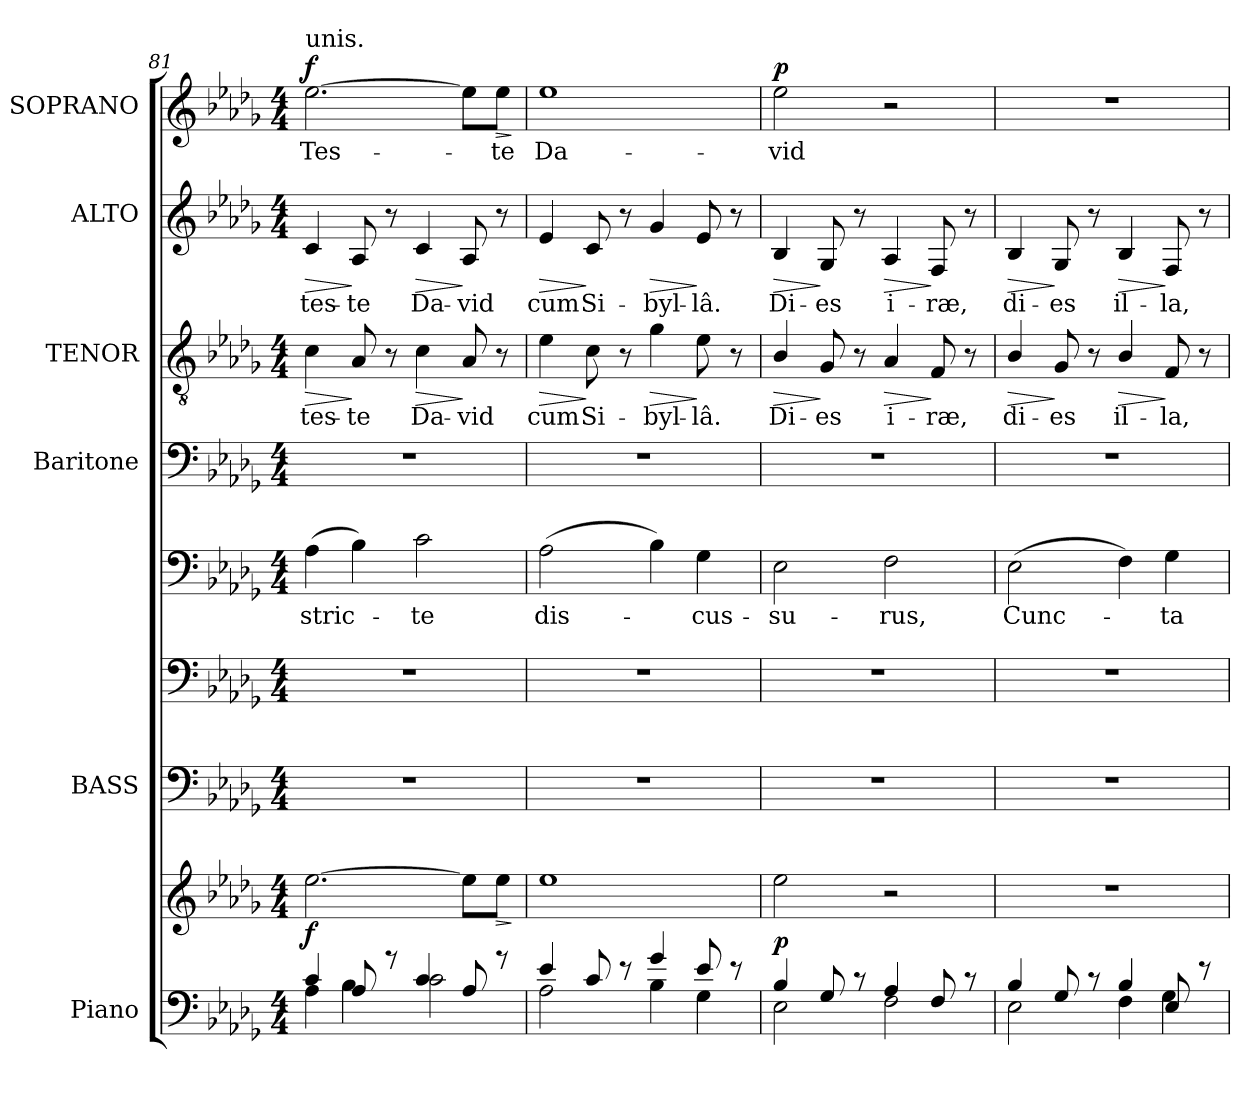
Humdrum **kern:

**kern	**kern	**dynam	**kern	**kern	**kern	**text	**kern	**kern	**text	**dynam	**kern	**text	**dynam	**kern	**text	**dynam
*part6	*part6	*part6	*part5	*part5	*part5	*part5	*part4	*part3	*part3	*part3	*part2	*part2	*part2	*part1	*part1	*part1
*staff9	*staff8	*staff8/9	*staff7	*staff6	*staff5	*staff5	*staff4	*staff3	*staff3	*staff3	*staff2	*staff2	*staff2	*staff1	*staff1	*staff1
*I"Piano	*	*	*I"BASS	*	*	*	*I"Baritone	*I"TENOR	*	*	*I"ALTO	*	*	*I"SOPRANO	*	*
*I'Pno.	*	*	*I'B.	*	*	*	*I'Bar.	*I'T.	*	*	*I'A.	*	*	*I'S.	*	*
!!LO:LB:g=z
*clefF4	*clefG2	*	*clefF4	*clefF4	*clefF4	*	*clefF4	*clefGv2	*	*	*clefG2	*	*	*clefG2	*	*
*	*	*	*	*	*	*	*	*ITrd7c12	*	*	*	*	*	*	*	*
*k[b-e-a-d-g-]	*k[b-e-a-d-g-]	*	*k[b-e-a-d-g-]	*k[b-e-a-d-g-]	*k[b-e-a-d-g-]	*	*k[b-e-a-d-g-]	*k[b-e-a-d-g-]	*	*	*k[b-e-a-d-g-]	*	*	*k[b-e-a-d-g-]	*	*
*D-:	*D-:	*	*D-:	*D-:	*D-:	*	*D-:	*D-:	*	*	*D-:	*	*	*D-:	*	*
*M4/4	*M4/4	*	*M4/4	*M4/4	*M4/4	*	*M4/4	*M4/4	*	*	*M4/4	*	*	*M4/4	*	*
=81	=81	=81	=81	=81	=81	=81	=81	=81	=81	=81	=81	=81	=81	=81	=81	=81
*^	*	*	*	*	*	*	*	*	*	*	*	*	*	*	*	*
!	!	!	!	!	!	!	!LO:LY:b:color=#000000	!	!	!	!	!	!	!	!	!	!
!	!	!	!	!	!	!	!	!	!	!LO:LY:b:color=#000000	!LO:HP:b	!	!	!	!	!	!
!	!	!	!	!	!	!	!	!	!	!	!	!	!LO:LY:b:color=#000000	!LO:HP:b	!	!	!
!	!	!	!	!	!	!	!	!	!	!	!	!	!	!	!LO:TX:a:t=unis.	!	!
!	!	!	!	!	!	!	!	!	!	!	!	!	!	!	!	!LO:LY:b:color=#000000	!
4ci/	4A-i\	[2.ee-i\	f	1r	1r	(4A-i\	stric-	1r	4Ci\	tes-	>	4ci/	tes-	>	[2.ee-i\	Tes-	f
!	!	!	!	!	!	!	!	!	!	!LO:LY:b:color=#000000	!	!	!	!	!	!	!
!	!	!	!	!	!	!	!	!	!	!	!	!	!LO:LY:b:color=#000000	!	!	!	!
8A-i/	4B-i\	.	.	.	.	4B-i\)	.	.	8AA-i/	-te	]	8A-i/	-te	]	.	.	.
8r	.	.	.	.	.	.	.	.	8r	.	.	8r	.	.	.	.	.
!	!	!	!	!	!	!	!LO:LY:b:color=#000000	!	!	!	!	!	!	!	!	!	!
!	!	!	!	!	!	!	!	!	!	!LO:LY:b:color=#000000	!LO:HP:b	!	!	!	!	!	!
!	!	!	!	!	!	!	!	!	!	!	!	!	!LO:LY:b:color=#000000	!LO:HP:b	!	!	!
4ci/	2ci\	.	.	.	.	2ci\	-te	.	4Ci\	Da-	>	4ci/	Da-	>	.	.	.
!	!	!	!	!	!	!	!	!	!	!LO:LY:b:color=#000000	!	!	!	!	!	!	!
!	!	!	!	!	!	!	!	!	!	!	!	!	!LO:LY:b:color=#000000	!	!	!	!
8A-i/	.	8ee-i\L]	.	.	.	.	.	.	8AA-i/	-vid	]	8A-i/	-vid	]	8ee-i\L]	.	.
!	!	!	!LO:HP:b	!	!	!	!	!	!	!	!	!	!	!	!	!	!
!	!	!	!	!	!	!	!	!	!	!	!	!	!	!	!	!LO:LY:b:color=#000000	!LO:HP:b
8r	.	8ee-i\J	>	.	.	.	.	.	8r	.	.	8r	.	.	8ee-i\J	-te	>
*v	*v	*	*	*	*	*	*	*	*	*	*	*	*	*	*	*	*
.	.	]	.	.	.	.	.	.	.	.	.	.	.	.	.	]
=82	=82	=82	=82	=82	=82	=82	=82	=82	=82	=82	=82	=82	=82	=82	=82	=82
*^	*	*	*	*	*	*	*	*	*	*	*	*	*	*	*	*
!	!	!	!	!	!	!	!LO:LY:b:color=#000000	!	!	!	!	!	!	!	!	!	!
!	!	!	!	!	!	!	!	!	!	!LO:LY:b:color=#000000	!LO:HP:b	!	!	!	!	!	!
!	!	!	!	!	!	!	!	!	!	!	!	!	!LO:LY:b:color=#000000	!LO:HP:b	!	!	!
!	!	!	!	!	!	!	!	!	!	!	!	!	!	!	!	!LO:LY:b:color=#000000	!
4e-i/	2A-i\	1ee-i	.	1r	1r	(2A-i\	dis-	1r	4E-i\	cum	>	4e-i/	cum	>	1ee-i	Da-	.
!	!	!	!	!	!	!	!	!	!	!LO:LY:b:color=#000000	!	!	!	!	!	!	!
!	!	!	!	!	!	!	!	!	!	!	!	!	!LO:LY:b:color=#000000	!	!	!	!
8ci/	.	.	.	.	.	.	.	.	8Ci\	Si-	]	8ci/	Si-	]	.	.	.
8r	.	.	.	.	.	.	.	.	8r	.	.	8r	.	.	.	.	.
!	!	!	!	!	!	!	!	!	!	!LO:LY:b:color=#000000	!LO:HP:b	!	!	!	!	!	!
!	!	!	!	!	!	!	!	!	!	!	!	!	!LO:LY:b:color=#000000	!LO:HP:b	!	!	!
4g-i/	4B-i\	.	.	.	.	4B-i\)	.	.	4G-i\	-byl-	>	4g-i/	-byl-	>	.	.	.
!	!	!	!	!	!	!	!LO:LY:b:color=#000000	!	!	!	!	!	!	!	!	!	!
!	!	!	!	!	!	!	!	!	!	!LO:LY:b:color=#000000	!	!	!	!	!	!	!
!	!	!	!	!	!	!	!	!	!	!	!	!	!LO:LY:b:color=#000000	!	!	!	!
8e-i/	4G-i\	.	.	.	.	4G-i\	-cus-	.	8E-i\	-lâ.	]	8e-i/	-lâ.	]	.	.	.
8r	.	.	.	.	.	.	.	.	8r	.	.	8r	.	.	.	.	.
=83	=83	=83	=83	=83	=83	=83	=83	=83	=83	=83	=83	=83	=83	=83	=83	=83	=83
!	!	!	!	!	!	!	!LO:LY:b:color=#000000	!	!	!	!	!	!	!	!	!	!
!	!	!	!	!	!	!	!	!	!	!LO:LY:b:color=#000000	!LO:HP:b	!	!	!	!	!	!
!	!	!	!	!	!	!	!	!	!	!	!	!	!LO:LY:b:color=#000000	!LO:HP:b	!	!	!
!	!	!	!	!	!	!	!	!	!	!	!	!	!	!	!	!LO:LY:b:color=#000000	!
4B-i/	2E-i\	2ee-i\	p	1r	1r	2E-i\	-su-	1r	4BB-i/	Di-	>	4B-i/	Di-	>	2ee-i\	-vid	p
!	!	!	!	!	!	!	!	!	!	!LO:LY:b:color=#000000	!	!	!	!	!	!	!
!	!	!	!	!	!	!	!	!	!	!	!	!	!LO:LY:b:color=#000000	!	!	!	!
8G-i/	.	.	.	.	.	.	.	.	8GG-i/	-es	]	8G-i/	-es	]	.	.	.
8r	.	.	.	.	.	.	.	.	8r	.	.	8r	.	.	.	.	.
!	!	!	!	!	!	!	!LO:LY:b:color=#000000	!	!	!	!	!	!	!	!	!	!
!	!	!	!	!	!	!	!	!	!	!LO:LY:b:color=#000000	!LO:HP:b	!	!	!	!	!	!
!	!	!	!	!	!	!	!	!	!	!	!	!	!LO:LY:b:color=#000000	!LO:HP:b	!	!	!
4A-i/	2Fi\	2r	.	.	.	2Fi\	-rus,	.	4AA-i/	i-	>	4A-i/	i-	>	2r	.	.
!	!	!	!	!	!	!	!	!	!	!LO:LY:b:color=#000000	!	!	!	!	!	!	!
!	!	!	!	!	!	!	!	!	!	!	!	!	!LO:LY:b:color=#000000	!	!	!	!
8Fi/	.	.	.	.	.	.	.	.	8FFi/	-ræ,	]	8Fi/	-ræ,	]	.	.	.
8r	.	.	.	.	.	.	.	.	8r	.	.	8r	.	.	.	.	.
=84	=84	=84	=84	=84	=84	=84	=84	=84	=84	=84	=84	=84	=84	=84	=84	=84	=84
!	!	!	!	!	!	!	!LO:LY:b:color=#000000	!	!	!	!	!	!	!	!	!	!
!	!	!	!	!	!	!	!	!	!	!LO:LY:b:color=#000000	!LO:HP:b	!	!	!	!	!	!
!	!	!	!	!	!	!	!	!	!	!	!	!	!LO:LY:b:color=#000000	!LO:HP:b	!	!	!
4B-i/	2E-i\	1r	.	1r	1r	(2E-i\	Cunc-	1r	4BB-i/	di-	>	4B-i/	di-	>	1r	.	.
!	!	!	!	!	!	!	!	!	!	!LO:LY:b:color=#000000	!	!	!	!	!	!	!
!	!	!	!	!	!	!	!	!	!	!	!	!	!LO:LY:b:color=#000000	!	!	!	!
8G-i/	.	.	.	.	.	.	.	.	8GG-i/	-es	]	8G-i/	-es	]	.	.	.
8r	.	.	.	.	.	.	.	.	8r	.	.	8r	.	.	.	.	.
!	!	!	!	!	!	!	!	!	!	!LO:LY:b:color=#000000	!LO:HP:b	!	!	!	!	!	!
!	!	!	!	!	!	!	!	!	!	!	!	!	!LO:LY:b:color=#000000	!LO:HP:b	!	!	!
4B-i/	4Fi\	.	.	.	.	4Fi\)	.	.	4BB-i/	il-	>	4B-i/	il-	>	.	.	.
!	!	!	!	!	!	!	!LO:LY:b:color=#000000	!	!	!	!	!	!	!	!	!	!
!	!	!	!	!	!	!	!	!	!	!LO:LY:b:color=#000000	!	!	!	!	!	!	!
!	!	!	!	!	!	!	!	!	!	!	!	!	!LO:LY:b:color=#000000	!	!	!	!
8E-i/	4G-i\	.	.	.	.	4G-i\	-ta	.	8FFi/	-la,	]	8Fi/	-la,	]	.	.	.
8r	.	.	.	.	.	.	.	.	8r	.	.	8r	.	.	.	.	.
*v	*v	*	*	*	*	*	*	*	*	*	*	*	*	*	*	*	*
=	=	=	=	=	=	=	=	=	=	=	=	=	=	=	=	=
*-	*-	*-	*-	*-	*-	*-	*-	*-	*-	*-	*-	*-	*-	*-	*-	*-
